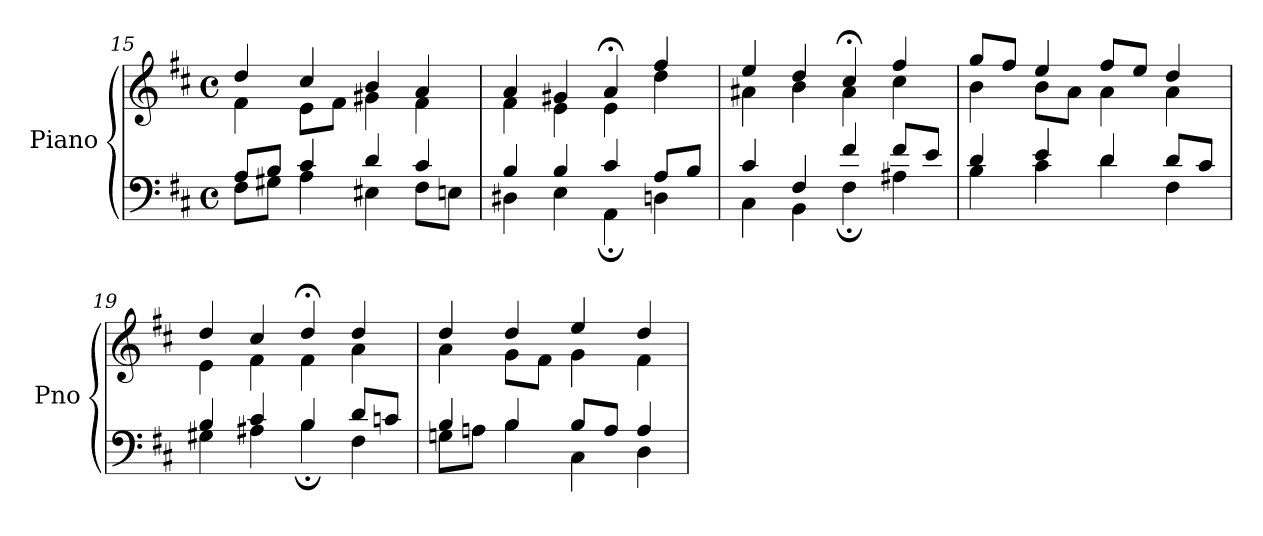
**kern	**kern
*part1	*part1
*staff2	*staff1
*I"Piano	*
*I'Pno	*
*clefF4	*clefG2
*k[f#c#]	*k[f#c#]
*M4/4	*M4/4
*met(c)	*met(c)
=15	=15
*^	*^
8A/L	8F#\L	4dd/	4f#\
8B/J	8G#X\J	.	.
4c#/	4A\	4cc#/	8e\L
.	.	.	8f#\J
4d/	4E#X\	4b/	4g#X\
4c#/	8F#\L	4a/	4f#\
.	8En\J	.	.
=16	=16	=16	=16
4B/	4D#X\	4a/	4f#\
4B/	4E\	4g#X/	4e\
4c#/	4AA;\	4a;</	4e\
8A/L	4Dn\	4ff#/	4dd\
8B/J	.	.	.
=17	=17	=17	=17
4c#/	4C#\	4ee/	4a#X\
4F#/	4BB\	4dd/	4b\
4f#/	4F#;\	4cc#;</	4a#\
8f#/L	4A#X\	4ff#/	4cc#\
8e/J	.	.	.
=18	=18	=18	=18
4d/	4B\	8gg/L	4b\
.	.	8ff#/J	.
4e/	4c#\	4ee/	8b\L
.	.	.	8a\J
4d/	4d\	8ff#/L	4a\
.	.	8ee/J	.
8d/L	4F#\	4dd/	4a\
8c#/J	.	.	.
=19	=19	=19	=19
4B/	4G#X\	4dd/	4e\
4c#/	4A#X\	4cc#/	4f#\
4B/	4B;\	4dd;</	4f#\
8d/L	4F#\	4dd/	4a\
8cn/J	.	.	.
=20	=20	=20	=20
4B/	8Gn\L	4dd/	4a\
.	8An\J	.	.
4B/	4B\	4dd/	8g\L
.	.	.	8f#\J
8B/L	4C#\	4ee/	4g\
8A/J	.	.	.
4A/	4D\	4dd/	4f#\
*v	*v	*	*
*	*v	*v
=	=
*-	*-
